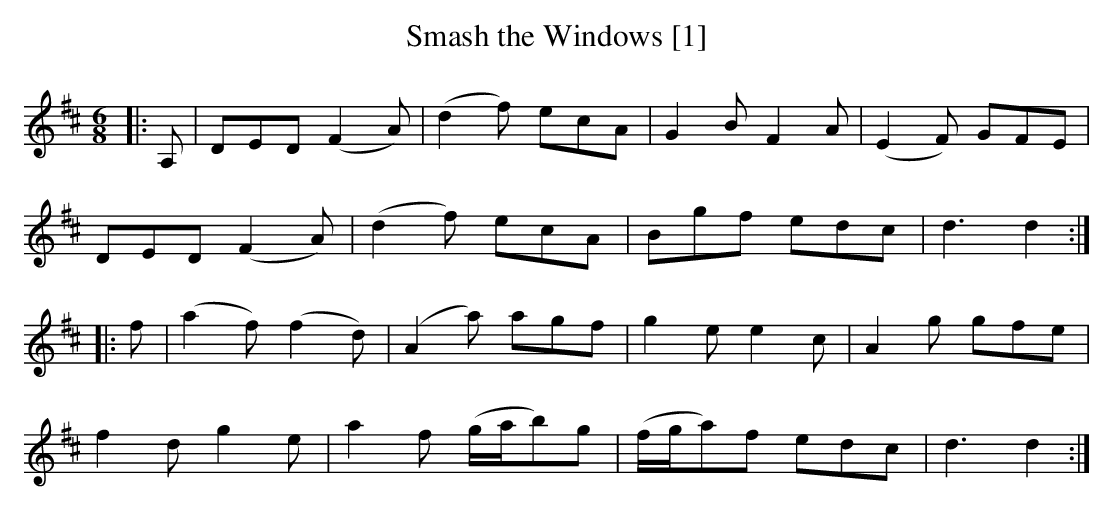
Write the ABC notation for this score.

X:1
T:Smash the Windows [1]
M:6/8
L:1/8
K:D
|: A, | DED (F2A) | (d2f) ecA | G2B F2A | (E2F) GFE |
DED (F2A) | (d2f) ecA | Bgf edc | d3 d2:|
|: f | (a2f) (f2d) | (A2a) agf | g2e e2c | A2g gfe |
f2d g2e | a2f (g/a/b)g | (f/g/a)f edc | d3 d2 :|]
